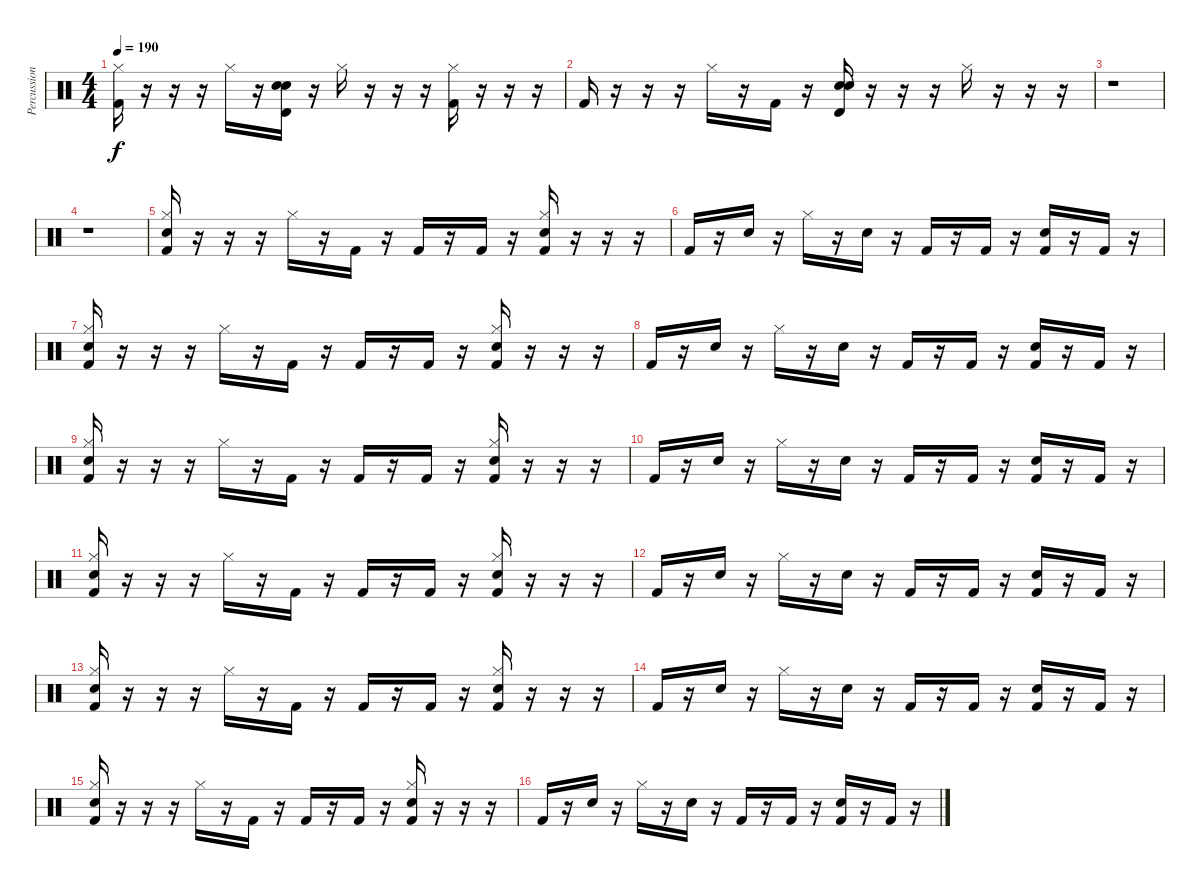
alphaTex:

\track ("Percussion" "Percussion") {instrument percussion}
\staff {score}
\articulation defaults
\ts (4 4)
\tempo 190
\clef neutral
\ks c
("Kick (hit) 2" "Hi-Hat (closed)").16{dy f} r.16 r.16 r.16 "Hi-Hat (closed)".16 r.16 ("Timbale high (hit)" "Electric Snare (hit)" "Hand Clap (hit)").16 r.16 "Hi-Hat (closed)".16 r.16 r.16 r.16 ("Kick (hit) 2" "Hi-Hat (closed)").16 r.16 r.16 r.16 |
"Kick (hit) 2".16 r.16 r.16 r.16 "Hi-Hat (closed)".16 r.16 "Kick (hit) 2".16 r.16 ("Timbale high (hit)" "Electric Snare (hit)" "Hand Clap (hit)").16 r.16 r.16 r.16 "Hi-Hat (closed)".16 r.16 r.16 r.16 |
r.1 |
r.1 |
("Snare (hit) 2" "Kick (hit) 2" "Hi-Hat (closed)").16 r.16 r.16 r.16 "Hi-Hat (closed)".16 r.16 "Kick (hit) 2".16 r.16 "Kick (hit) 2".16 r.16 "Kick (hit) 2".16 r.16 ("Snare (hit) 2" "Kick (hit) 2" "Hi-Hat (closed)").16 r.16 r.16 r.16 |
"Kick (hit) 2".16 r.16 "Snare (hit) 2".16 r.16 "Hi-Hat (closed)".16 r.16 "Snare (hit) 2".16 r.16 "Kick (hit) 2".16 r.16 "Kick (hit) 2".16 r.16 ("Snare (hit) 2" "Kick (hit) 2").16 r.16 "Kick (hit) 2".16 r.16 |
("Snare (hit) 2" "Kick (hit) 2" "Hi-Hat (closed)").16 r.16 r.16 r.16 "Hi-Hat (closed)".16 r.16 "Kick (hit) 2".16 r.16 "Kick (hit) 2".16 r.16 "Kick (hit) 2".16 r.16 ("Snare (hit) 2" "Kick (hit) 2" "Hi-Hat (closed)").16 r.16 r.16 r.16 |
"Kick (hit) 2".16 r.16 "Snare (hit) 2".16 r.16 "Hi-Hat (closed)".16 r.16 "Snare (hit) 2".16 r.16 "Kick (hit) 2".16 r.16 "Kick (hit) 2".16 r.16 ("Snare (hit) 2" "Kick (hit) 2").16 r.16 "Kick (hit) 2".16 r.16 |
("Snare (hit) 2" "Kick (hit) 2" "Hi-Hat (closed)").16 r.16 r.16 r.16 "Hi-Hat (closed)".16 r.16 "Kick (hit) 2".16 r.16 "Kick (hit) 2".16 r.16 "Kick (hit) 2".16 r.16 ("Snare (hit) 2" "Kick (hit) 2" "Hi-Hat (closed)").16 r.16 r.16 r.16 |
"Kick (hit) 2".16 r.16 "Snare (hit) 2".16 r.16 "Hi-Hat (closed)".16 r.16 "Snare (hit) 2".16 r.16 "Kick (hit) 2".16 r.16 "Kick (hit) 2".16 r.16 ("Snare (hit) 2" "Kick (hit) 2").16 r.16 "Kick (hit) 2".16 r.16 |
("Snare (hit) 2" "Kick (hit) 2" "Hi-Hat (closed)").16 r.16 r.16 r.16 "Hi-Hat (closed)".16 r.16 "Kick (hit) 2".16 r.16 "Kick (hit) 2".16 r.16 "Kick (hit) 2".16 r.16 ("Snare (hit) 2" "Kick (hit) 2" "Hi-Hat (closed)").16 r.16 r.16 r.16 |
"Kick (hit) 2".16 r.16 "Snare (hit) 2".16 r.16 "Hi-Hat (closed)".16 r.16 "Snare (hit) 2".16 r.16 "Kick (hit) 2".16 r.16 "Kick (hit) 2".16 r.16 ("Snare (hit) 2" "Kick (hit) 2").16 r.16 "Kick (hit) 2".16 r.16 |
("Snare (hit) 2" "Kick (hit) 2" "Hi-Hat (closed)").16 r.16 r.16 r.16 "Hi-Hat (closed)".16 r.16 "Kick (hit) 2".16 r.16 "Kick (hit) 2".16 r.16 "Kick (hit) 2".16 r.16 ("Snare (hit) 2" "Kick (hit) 2" "Hi-Hat (closed)").16 r.16 r.16 r.16 |
"Kick (hit) 2".16 r.16 "Snare (hit) 2".16 r.16 "Hi-Hat (closed)".16 r.16 "Snare (hit) 2".16 r.16 "Kick (hit) 2".16 r.16 "Kick (hit) 2".16 r.16 ("Snare (hit) 2" "Kick (hit) 2").16 r.16 "Kick (hit) 2".16 r.16 |
("Snare (hit) 2" "Kick (hit) 2" "Hi-Hat (closed)").16 r.16 r.16 r.16 "Hi-Hat (closed)".16 r.16 "Kick (hit) 2".16 r.16 "Kick (hit) 2".16 r.16 "Kick (hit) 2".16 r.16 ("Snare (hit) 2" "Kick (hit) 2" "Hi-Hat (closed)").16 r.16 r.16 r.16 |
"Kick (hit) 2".16 r.16 "Snare (hit) 2".16 r.16 "Hi-Hat (closed)".16 r.16 "Snare (hit) 2".16 r.16 "Kick (hit) 2".16 r.16 "Kick (hit) 2".16 r.16 ("Snare (hit) 2" "Kick (hit) 2").16 r.16 "Kick (hit) 2".16 r.16
